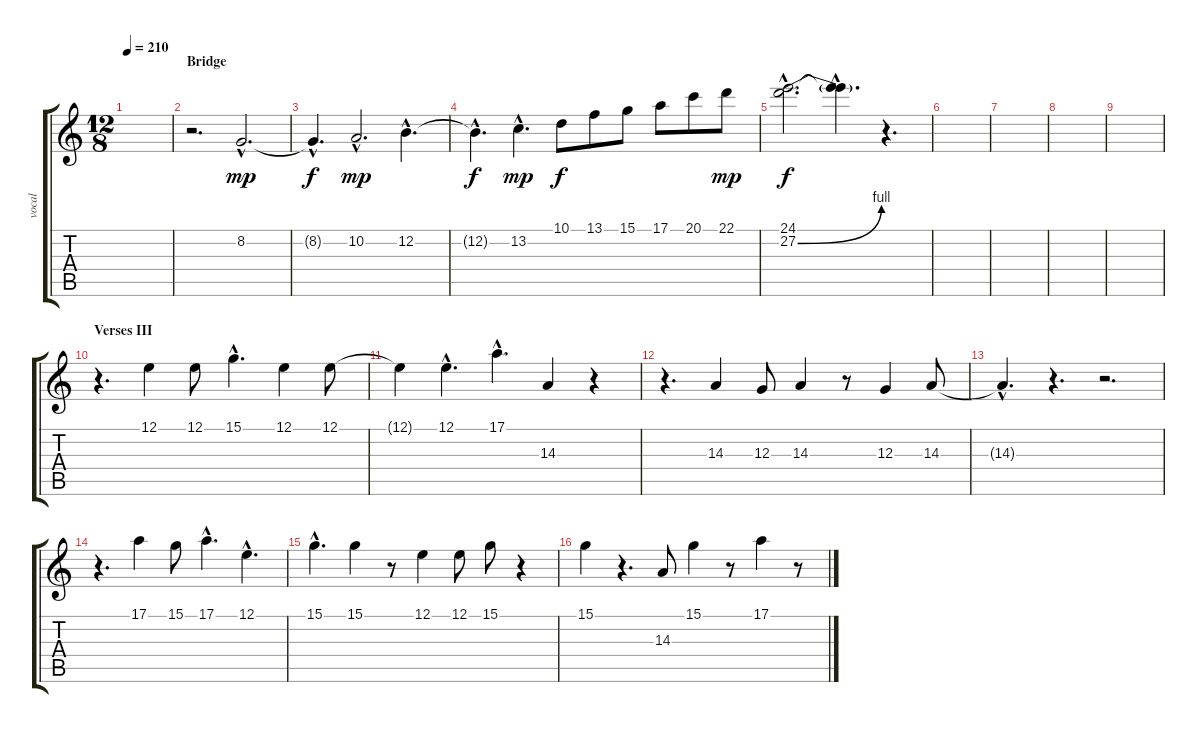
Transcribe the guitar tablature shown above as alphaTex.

\track ("vocal" "vocal") {instrument lead2sawtooth}
\staff {score tabs}
\tuning (E4 B3 G3 D3 A2 E2) {hide}
\ts (12 8)
\tempo 210
\clef g2
\ks c
|
\section ("" "Bridge")
r.2{d} 8.2{hac}.2{d dy mp} |
8.2{hac t}.4{d dy f} 10.2{hac}.2{d dy mp} 12.2{hac}.4{d} |
12.2{hac t}.4{d dy f} 13.2{hac}.4{d dy mp} 10.1.8{dy f} 13.1.8 15.1.8 17.1.8 20.1.8 22.1.8{dy mp} |
(24.1{hac} 27.2{be (bend 0 0 60 4) hac}).2{d dy f} (24.1{hac t} 27.2{hac t}).4{d} r.4{d} |
|
|
|
|
\section ("" "Verses III")
r.4{d} 12.1.4 12.1.8 15.1{hac}.4{d} 12.1.4 12.1.8 |
12.1{t}.4 12.1{hac}.4{d} 17.1{hac}.4{d} 14.3.4 r.4 |
r.4{d} 14.3.4 12.3.8 14.3.4 r.8 12.3.4 14.3.8 |
14.3{hac t}.4{d} r.4{d} r.2{d} |
r.4{d} 17.1.4 15.1.8 17.1{hac}.4{d} 12.1{hac}.4{d} |
15.1{hac}.4{d} 15.1.4 r.8 12.1.4 12.1.8 15.1.8 r.4 |
15.1.4 r.4{d} 14.3.8 15.1.4 r.8 17.1.4 r.8
